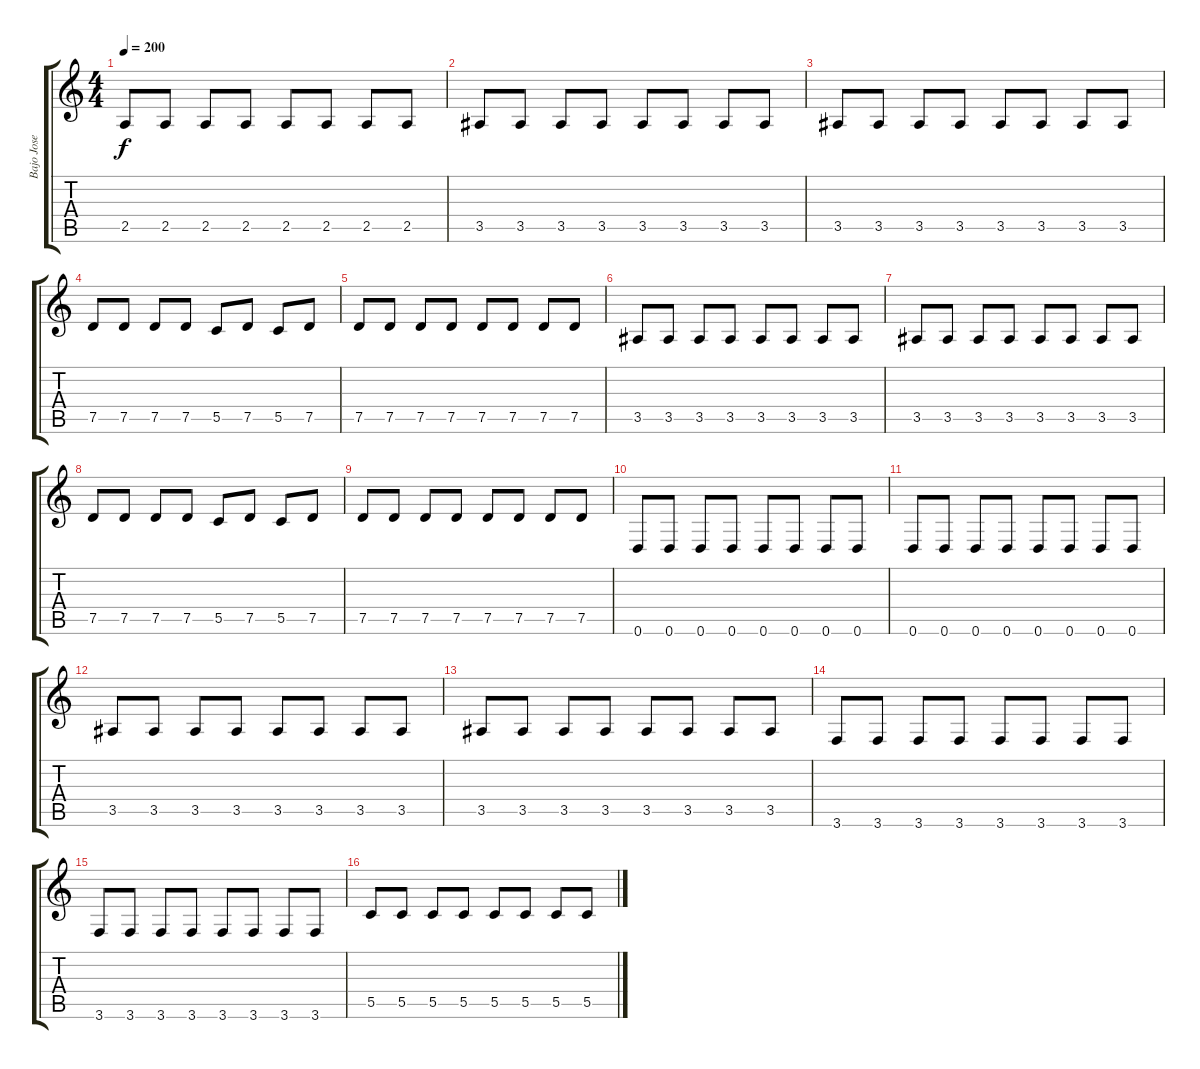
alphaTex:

\track ("Bajo Jose" "Bajo Jose") {instrument electricbasspick}
\staff {score tabs}
\tuning (D4 A3 F3 C3 G2 D2) {hide}
\ts (4 4)
\tempo 200
\clef g2
\ks c
2.5.8{dy f} 2.5.8 2.5.8 2.5.8 2.5.8 2.5.8 2.5.8 2.5.8 |
3.5.8 3.5.8 3.5.8 3.5.8 3.5.8 3.5.8 3.5.8 3.5.8 |
3.5.8 3.5.8 3.5.8 3.5.8 3.5.8 3.5.8 3.5.8 3.5.8 |
7.5.8 7.5.8 7.5.8 7.5.8 5.5.8 7.5.8 5.5.8 7.5.8 |
7.5.8 7.5.8 7.5.8 7.5.8 7.5.8 7.5.8 7.5.8 7.5.8 |
3.5.8 3.5.8 3.5.8 3.5.8 3.5.8 3.5.8 3.5.8 3.5.8 |
3.5.8 3.5.8 3.5.8 3.5.8 3.5.8 3.5.8 3.5.8 3.5.8 |
7.5.8 7.5.8 7.5.8 7.5.8 5.5.8 7.5.8 5.5.8 7.5.8 |
7.5.8 7.5.8 7.5.8 7.5.8 7.5.8 7.5.8 7.5.8 7.5.8 |
0.6.8 0.6.8 0.6.8 0.6.8 0.6.8 0.6.8 0.6.8 0.6.8 |
0.6.8 0.6.8 0.6.8 0.6.8 0.6.8 0.6.8 0.6.8 0.6.8 |
3.5.8 3.5.8 3.5.8 3.5.8 3.5.8 3.5.8 3.5.8 3.5.8 |
3.5.8 3.5.8 3.5.8 3.5.8 3.5.8 3.5.8 3.5.8 3.5.8 |
3.6.8 3.6.8 3.6.8 3.6.8 3.6.8 3.6.8 3.6.8 3.6.8 |
3.6.8 3.6.8 3.6.8 3.6.8 3.6.8 3.6.8 3.6.8 3.6.8 |
5.5.8 5.5.8 5.5.8 5.5.8 5.5.8 5.5.8 5.5.8 5.5.8
